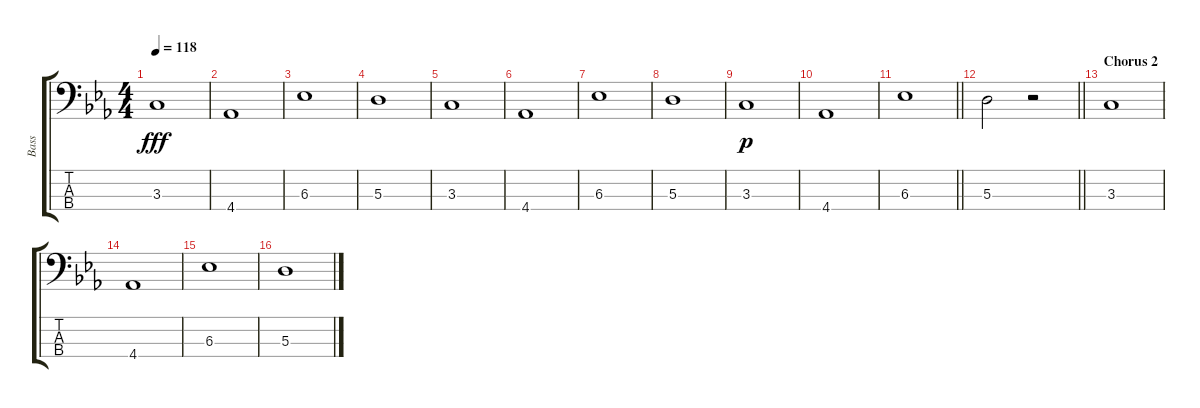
\track ("Bass" "Bass") {instrument electricbassfinger}
\staff {score tabs}
\tuning (G2 D2 A1 E1) {hide}
\ts (4 4)
\tempo 118
\clef f4
\ks eb
3.3.1{dy fff} |
4.4.1 |
6.3.1 |
5.3.1 |
3.3.1 |
4.4.1 |
6.3.1 |
5.3.1 |
3.3.1{dy p} |
4.4.1 |
\barLineRight lightlight
6.3.1 |
\barLineRight lightlight
5.3.2 r.2 |
\section ("" "Chorus 2")
3.3.1 |
4.4.1 |
6.3.1 |
5.3.1
